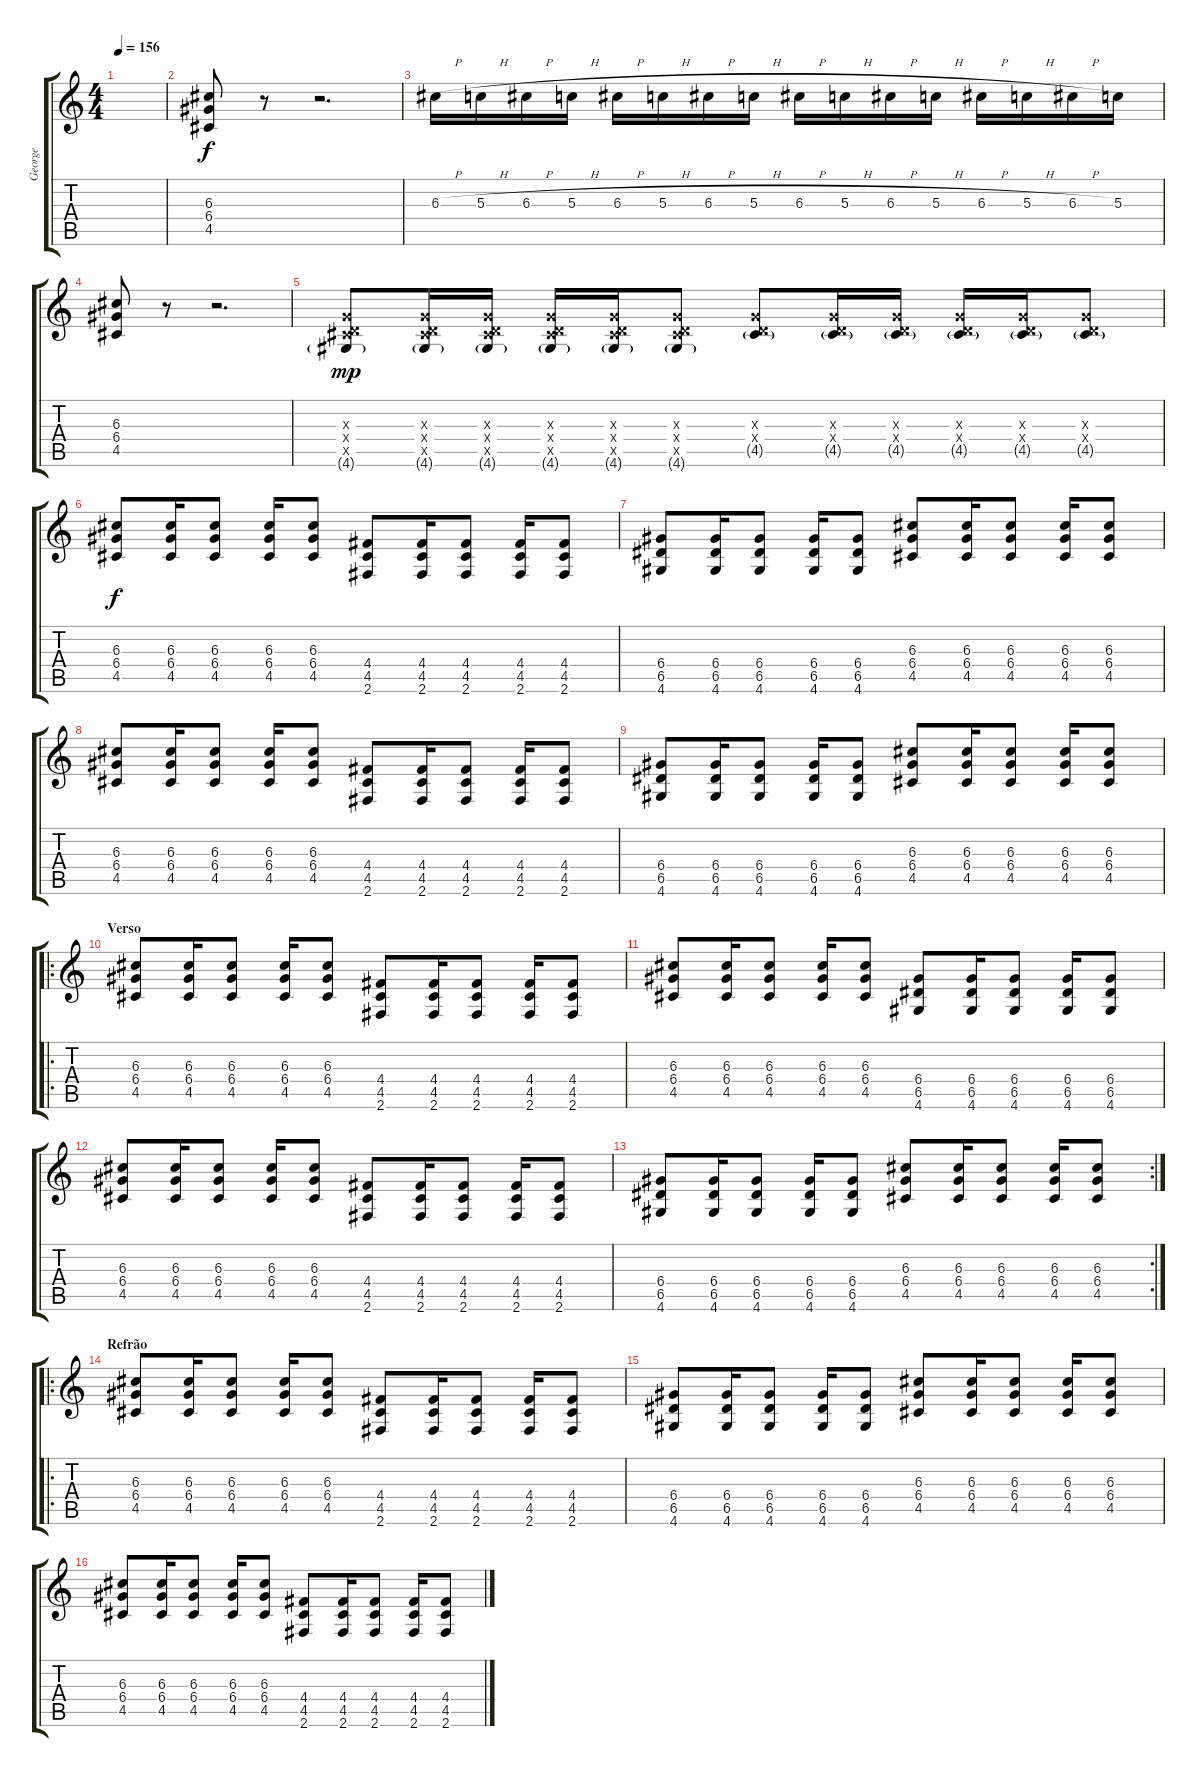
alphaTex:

\track ("George" "George") {instrument overdrivenguitar}
\staff {score tabs}
\tuning (E4 B3 G3 D3 A2 E2) {hide}
\ts (4 4)
\tempo 156
\clef g2
\ks c
|
(6.3 6.4 4.5).8 r.8 r.2{d} |
6.3{h}.16 5.3{h}.16 6.3{h}.16 5.3{h}.16 6.3{h}.16 5.3{h}.16 6.3{h}.16 5.3{h}.16 6.3{h}.16 5.3{h}.16 6.3{h}.16 5.3{h}.16 6.3{h}.16 5.3{h}.16 6.3{h}.16 5.3.16 |
(6.3 6.4 4.5).8 r.8 r.2{d} |
(0.3{x} 0.4{x} 4.5{x} 4.6{g}).8{dy mp} (0.3{x} 0.4{x} 4.5{x} 4.6{g}).16 (0.3{x} 0.4{x} 4.5{x} 4.6{g}).16 (0.3{x} 0.4{x} 4.5{x} 4.6{g}).16 (0.3{x} 0.4{x} 4.5{x} 4.6{g}).16 (0.3{x} 0.4{x} 4.5{x} 4.6{g}).8 (0.3{x} 0.4{x} 4.5{g}).8 (0.3{x} 0.4{x} 4.5{g}).16 (0.3{x} 0.4{x} 4.5{g}).16 (0.3{x} 0.4{x} 4.5{g}).16 (0.3{x} 0.4{x} 4.5{g}).16 (0.3{x} 0.4{x} 4.5{g}).8 |
(6.3 6.4 4.5).8{dy f} (6.3 6.4 4.5).16 (6.3 6.4 4.5).8 (6.3 6.4 4.5).16 (6.3 6.4 4.5).8 (4.4 4.5 2.6).8 (4.4 4.5 2.6).16 (4.4 4.5 2.6).8 (4.4 4.5 2.6).16 (4.4 4.5 2.6).8 |
(6.4 6.5 4.6).8 (6.4 6.5 4.6).16 (6.4 6.5 4.6).8 (6.4 6.5 4.6).16 (6.4 6.5 4.6).8 (6.3 6.4 4.5).8 (6.3 6.4 4.5).16 (6.3 6.4 4.5).8 (6.3 6.4 4.5).16 (6.3 6.4 4.5).8 |
(6.3 6.4 4.5).8 (6.3 6.4 4.5).16 (6.3 6.4 4.5).8 (6.3 6.4 4.5).16 (6.3 6.4 4.5).8 (4.4 4.5 2.6).8 (4.4 4.5 2.6).16 (4.4 4.5 2.6).8 (4.4 4.5 2.6).16 (4.4 4.5 2.6).8 |
(6.4 6.5 4.6).8 (6.4 6.5 4.6).16 (6.4 6.5 4.6).8 (6.4 6.5 4.6).16 (6.4 6.5 4.6).8 (6.3 6.4 4.5).8 (6.3 6.4 4.5).16 (6.3 6.4 4.5).8 (6.3 6.4 4.5).16 (6.3 6.4 4.5).8 |
\ro
\section ("" "Verso")
(6.3 6.4 4.5).8 (6.3 6.4 4.5).16 (6.3 6.4 4.5).8 (6.3 6.4 4.5).16 (6.3 6.4 4.5).8 (4.4 4.5 2.6).8 (4.4 4.5 2.6).16 (4.4 4.5 2.6).8 (4.4 4.5 2.6).16 (4.4 4.5 2.6).8 |
(6.3 6.4 4.5).8 (6.3 6.4 4.5).16 (6.3 6.4 4.5).8 (6.3 6.4 4.5).16 (6.3 6.4 4.5).8 (6.4 6.5 4.6).8 (6.4 6.5 4.6).16 (6.4 6.5 4.6).8 (6.4 6.5 4.6).16 (6.4 6.5 4.6).8 |
(6.3 6.4 4.5).8 (6.3 6.4 4.5).16 (6.3 6.4 4.5).8 (6.3 6.4 4.5).16 (6.3 6.4 4.5).8 (4.4 4.5 2.6).8 (4.4 4.5 2.6).16 (4.4 4.5 2.6).8 (4.4 4.5 2.6).16 (4.4 4.5 2.6).8 |
\rc 2
(6.4 6.5 4.6).8 (6.4 6.5 4.6).16 (6.4 6.5 4.6).8 (6.4 6.5 4.6).16 (6.4 6.5 4.6).8 (6.3 6.4 4.5).8 (6.3 6.4 4.5).16 (6.3 6.4 4.5).8 (6.3 6.4 4.5).16 (6.3 6.4 4.5).8 |
\ro
\section ("" "Refrão")
(6.3 6.4 4.5).8 (6.3 6.4 4.5).16 (6.3 6.4 4.5).8 (6.3 6.4 4.5).16 (6.3 6.4 4.5).8 (4.4 4.5 2.6).8 (4.4 4.5 2.6).16 (4.4 4.5 2.6).8 (4.4 4.5 2.6).16 (4.4 4.5 2.6).8 |
(6.4 6.5 4.6).8 (6.4 6.5 4.6).16 (6.4 6.5 4.6).8 (6.4 6.5 4.6).16 (6.4 6.5 4.6).8 (6.3 6.4 4.5).8 (6.3 6.4 4.5).16 (6.3 6.4 4.5).8 (6.3 6.4 4.5).16 (6.3 6.4 4.5).8 |
(6.3 6.4 4.5).8 (6.3 6.4 4.5).16 (6.3 6.4 4.5).8 (6.3 6.4 4.5).16 (6.3 6.4 4.5).8 (4.4 4.5 2.6).8 (4.4 4.5 2.6).16 (4.4 4.5 2.6).8 (4.4 4.5 2.6).16 (4.4 4.5 2.6).8
